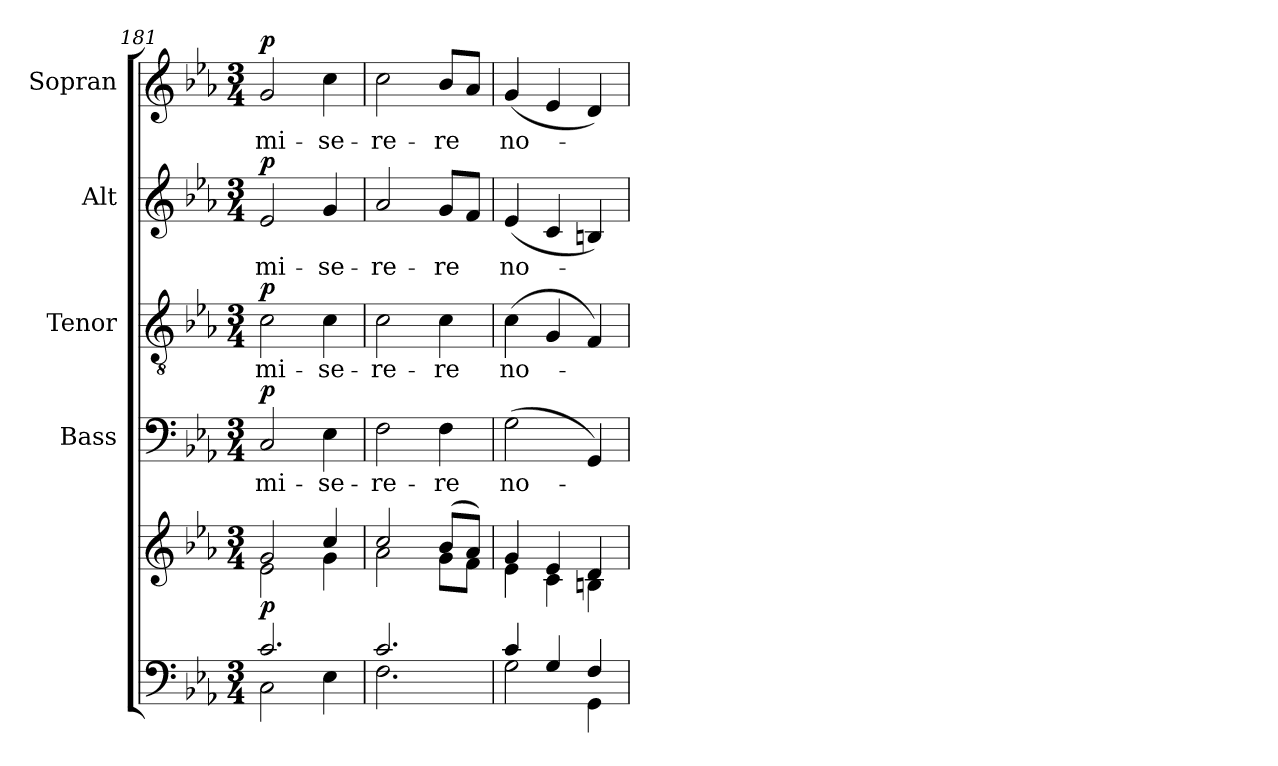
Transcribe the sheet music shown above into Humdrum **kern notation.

**kern	**kern	**dynam	**kern	**text	**dynam	**kern	**text	**dynam	**kern	**text	**dynam	**kern	**text	**dynam
*part5	*part5	*part5	*part4	*part4	*part4	*part3	*part3	*part3	*part2	*part2	*part2	*part1	*part1	*part1
*staff6	*staff5	*staff5/6	*staff4	*staff4	*staff4	*staff3	*staff3	*staff3	*staff2	*staff2	*staff2	*staff1	*staff1	*staff1
*	*	*	*I"Bass	*	*	*I"Tenor	*	*	*I"Alt	*	*	*I"Sopran	*	*
*	*	*	*I'B.	*	*	*I'T.	*	*	*I'A.	*	*	*I'S.	*	*
*clefF4	*clefG2	*	*clefF4	*	*	*clefGv2	*	*	*clefG2	*	*	*clefG2	*	*
*k[b-e-a-]	*k[b-e-a-]	*	*k[b-e-a-]	*	*	*k[b-e-a-]	*	*	*k[b-e-a-]	*	*	*k[b-e-a-]	*	*
*E-:	*E-:	*	*E-:	*	*	*E-:	*	*	*E-:	*	*	*E-:	*	*
*M3/4	*M3/4	*	*M3/4	*	*	*M3/4	*	*	*M3/4	*	*	*M3/4	*	*
=181	=181	=181	=181	=181	=181	=181	=181	=181	=181	=181	=181	=181	=181	=181
*^	*^	*	*	*	*	*	*	*	*	*	*	*	*	*
!	!	!	!	!LO:DY:b	!	!LO:LY:b	!LO:DY:a	!	!LO:LY:b	!LO:DY:a	!	!LO:LY:b	!LO:DY:a	!	!LO:LY:b	!LO:DY:a
2.c/	2C\	2g/	2e-\	p	2C/	mi-	p	2c\	mi-	p	2e-/	mi-	p	2g/	mi-	p
!	!	!	!	!	!	!LO:LY:b	!	!	!LO:LY:b	!	!	!LO:LY:b	!	!	!LO:LY:b	!
.	4E-\	4cc/	4g\	.	4E-\	-se-	.	4c\	-se-	.	4g/	-se-	.	4cc\	-se-	.
!!LO:PB:g=z
=182	=182	=182	=182	=182	=182	=182	=182	=182	=182	=182	=182	=182	=182	=182	=182	=182
!	!	!	!	!	!	!LO:LY:b	!	!	!LO:LY:b	!	!	!LO:LY:b	!	!	!LO:LY:b	!
2.c/	2.F\	2cc/	2a-\	.	2F\	-re-	.	2c\	-re-	.	2a-/	-re-	.	2cc\	-re-	.
!	!	!	!	!	!	!LO:LY:b	!	!	!LO:LY:b	!	!	!LO:LY:b	!	!	!LO:LY:b	!
.	.	(>8b-/L	8g\L	.	4F\	-re	.	4c\	-re	.	8g/L	-re	.	8b-/L	-re	.
.	.	8a-/J)	8f\J	.	.	.	.	.	.	.	8f/J	.	.	8a-/J	.	.
=183	=183	=183	=183	=183	=183	=183	=183	=183	=183	=183	=183	=183	=183	=183	=183	=183
!	!	!	!	!	!	!LO:LY:b	!	!	!LO:LY:b	!	!	!LO:LY:b	!	!	!LO:LY:b	!
4c/	2G\	4g/	4e-\	.	(>2G\	no-	.	(>4c\	no-	.	(<4e-/	no-	.	(<4g/	no-	.
4G/	.	4e-/	4c\	.	.	.	.	4G/	.	.	4c/	.	.	4e-/	.	.
4F/	4GG\	4d/	4Bn\	.	4GG/)	.	.	4F/)	.	.	4Bn/)	.	.	4d/)	.	.
*v	*v	*	*	*	*	*	*	*	*	*	*	*	*	*	*	*
*	*v	*v	*	*	*	*	*	*	*	*	*	*	*	*	*
=	=	=	=	=	=	=	=	=	=	=	=	=	=	=
*-	*-	*-	*-	*-	*-	*-	*-	*-	*-	*-	*-	*-	*-	*-
